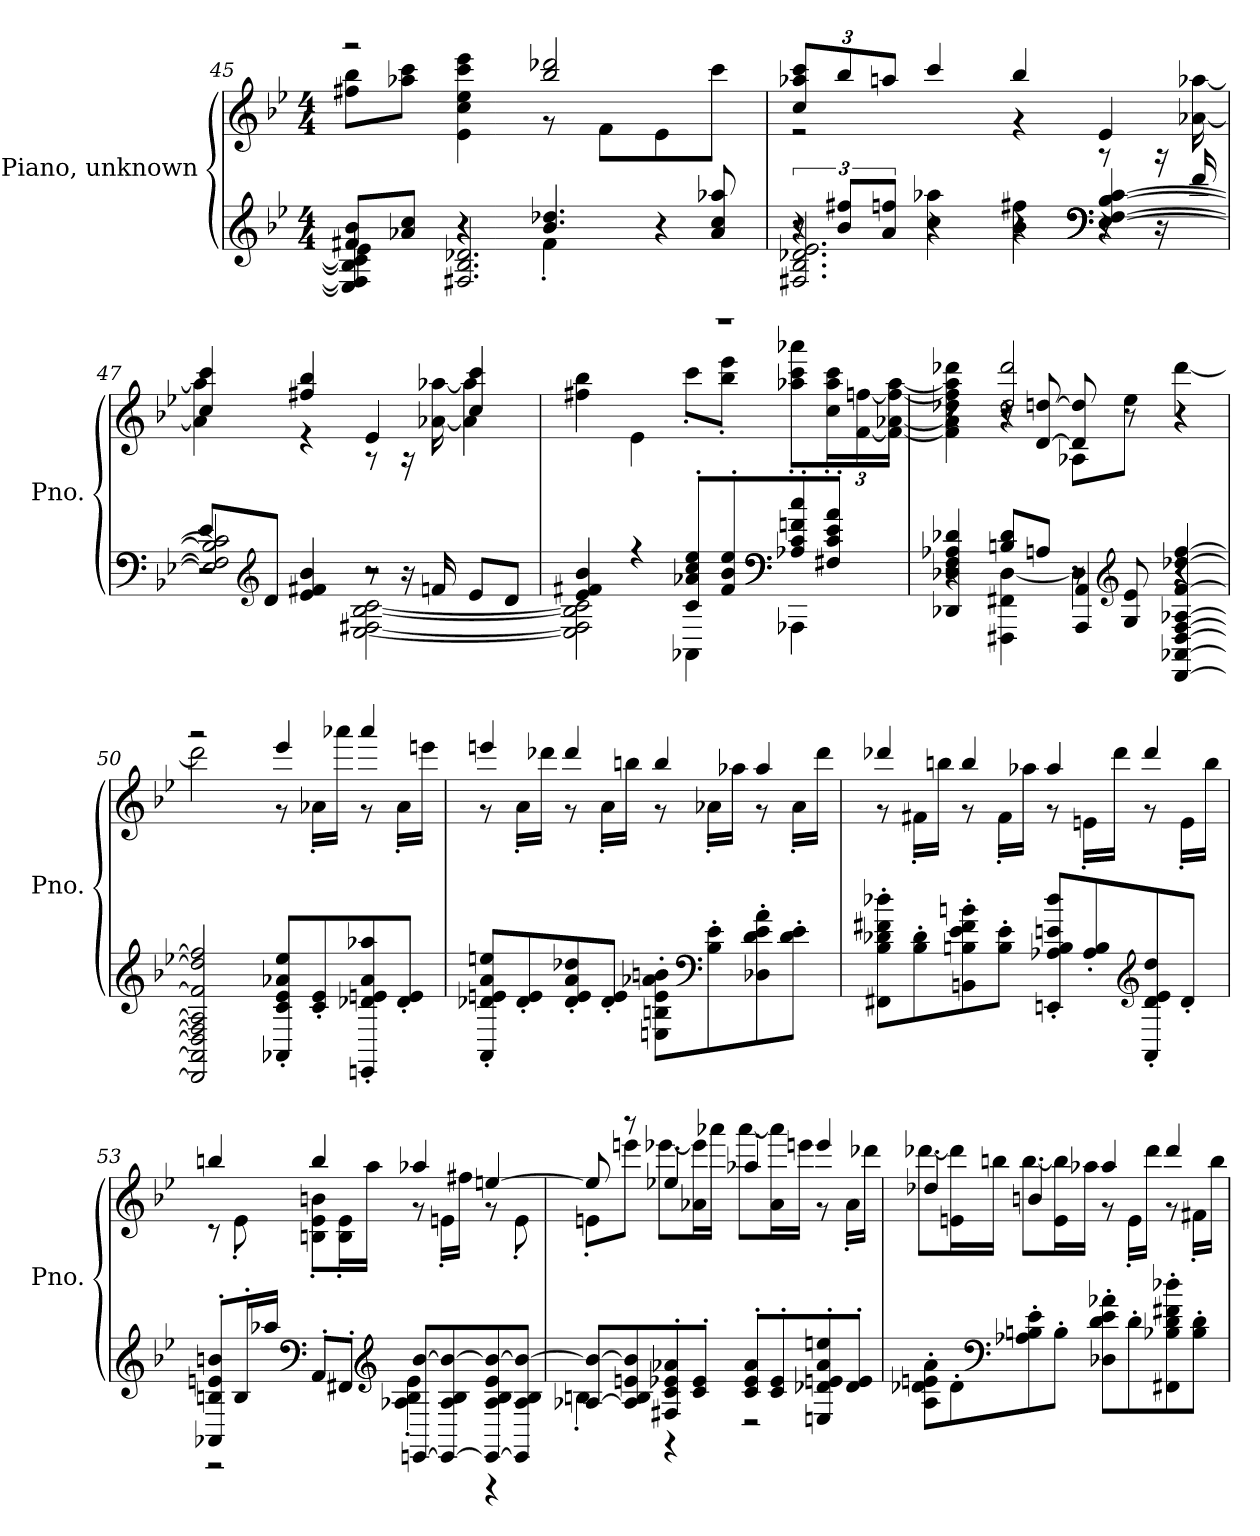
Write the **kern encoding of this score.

**kern	**kern
*part1	*part1
*staff2	*staff1
*I"Piano, unknown	*
*I'Pno.	*
*clefG2	*clefG2
*k[b-e-]	*k[b-e-]
*M4/4	*M4/4
=45	=45
*^	*^
*	*^	*	*
8f#X/ 8b-/L	4e-\	4E-/] 4F#/] 4B-/] 4c/]	2r	8ff#X\ 8bb-\L
8a-X/ 8cc/J	.	.	.	8aa-X\ 8ccc\J
4r	4r	2.F#X/ 2.B-/ 2.d-X/	.	4e-\ 4cc\ 4ee-\ 4ccc\ 4eee-\
4.b-/ 4.dd-X/	4f#'\	.	2bb-/ 2ddd-X/	8r
.	.	.	.	8f\L
.	4r	.	.	8e-\
8a-/ 8cc/ 8aa-X/	.	.	.	8ccc\J
!!LO:LB:g=z	!!
=46	=46	=46	=46	=46
*	*	*	*Xbrackettup	*
12r	4r	2.F#X/ 2.B-/ 2.d-X/ 2.e-/	12cc/ 12aa-X/ 12ccc/L	2r
12b-/ 12ff#X/L	.	.	12bb-/	.
12a/ 12ffn/J	.	.	12aan/J	.
4r	4cc\ 4aa-X\	.	4ccc/	.
4r	4b-\ 4ff#X\	.	4bb-/	4r
*clefF4	*	*	*	*
8r	4r	[4E-/ [4F#/ [4B-/ [4c/	4e-/	8r
16r	.	.	.	16r
16f/	.	.	.	[16a-X\ [16aa-X\
=47	=47	=47	=47	=47
8e-/L	2r	2E-/] 2F#/] 2B-/] 2c/]	4cc/ 4ccc/	4a-\] 4aa-\]
*clefG2	*	*	*	*
8d/J	.	.	.	.
4e-/ 4f#X/ 4b-/	.	.	4ff#X/ 4bb-/	4r
8r	[2E-\ [2F#X\ [2B-\ [2c\	2r	4e-/	8r
16r	.	.	.	16r
16fn/	.	.	.	[16a-X\ [16aa-X\
8e-/L	.	.	4cc/ 4ccc/	4a-\] 4aa-\]
8d/J	.	.	.	.
*	*v	*v	*	*
!!LO:LB:g=z	!!
=48	=48	=48	=48
4e-/ 4f#X/ 4b-/	2E-\] 2F#\] 2B-\] 2c\]	1r	4ff#X\ 4bb-\
4r	.	.	4e-\
8c/' 8a-X/' 8cc/' 8ee-/'L	4AA-X\	.	8ccc'\L
8f#/' 8b-/' 8ee-/'	.	.	8bb-\' 8eee-\'J
*clefF4	*	*	*
8A-X/' 8c/' 8fn/' 8cc/'	4AAA-X\	.	8aa-X\' 8ccc\' 8aaa-X\'L
8F#X/' 8c/' 8e-/' 8a-/'J	.	.	24cc\' 24aa-\' 24ccc\'L
.	.	.	[24f\ [24ffn\
.	.	.	24f\_ [24a-X\ 24ff\_ [24aa-\JJ
=49	=49	=49	=49
*	*^	*	*^
4DD-X/ 4D-X/ 4F/ 4A-X/ 4d-X/	4r	2r	4r	4f\] 4a-\] 4dd-X\ 4ff\] 4aa-\] 4ddd-X\	4r
8Bn/ 8d-/L	4FFF#X\ 4FF#X\ [4D-\	.	2dd-/ 2ddd-/	4r	8r
8An/J	.	.	.	.	[8d/ [8ddn/
8r	4D-\]	4AAA/ 4AA/	.	8A-X\L	8d/] 8dd/]
*clefG2	*	*	*	*	*
8G/ 8e-/	.	.	.	8ee-\J	8r
[4DD-/ [4AA-X/ [4D-/ [4F/ [4A-X/ [4f/ [4dd-X/ [4ff/	4r	4r	4r	[4ddd-\	4r
*v	*v	*v	*	*	*
*	*	*v	*v
=50	=50	=50
2DD-/] 2AA-/] 2D-/] 2F/] 2A-/] 2f/] 2dd-/] 2ff/]	2r	2ddd-\]
8AA-X/' 8c/' 8e-/' 8a-X/' 8ee-/'L	4eee-/	8r
8c/' 8e-/'	.	16a-X'\LL
.	.	16aaa-X\JJ
8EEn/' 8d-X/' 8en/' 8a-/' 8aa-X/'	4aaa-/	8r
8d-/' 8e/'J	.	16a-'\LL
.	.	16eeen\JJ
!!LO:LB:g=z	!!
=51	=51	=51
8AA/' 8d-X/' 8en/' 8a/' 8een/'L	4eeen/	8r
8d-/' 8e/'	.	16a'\LL
.	.	16ddd-X\JJ
8d-/' 8e/' 8a/' 8dd-X/'	4ddd-/	8r
8d-/' 8e/'J	.	16a'\LL
.	.	16bbn\JJ
8En\' 8Bn\' 8e\' 8a-X\' 8bn\'L	4bb/	8r
*clefF4	*	*
8B\' 8e\'	.	16a-X'\LL
.	.	16aa-X\JJ
8D-X\' 8d-\' 8e\' 8a-\'	4aa-/	8r
8d-\' 8e\'J	.	16a-'\LL
.	.	16ddd-\JJ
=52	=52	=52
8FF#X\' 8B-\' 8d-X\' 8f#X\' 8dd-X\'L	4ddd-X/	8r
8B-\' 8d-\'	.	16f#X'\LL
.	.	16bbn\JJ
8BBn\' 8Bn\' 8e-\' 8f#\' 8bn\'	4bb/	8r
8B\' 8e-\'J	.	16f#'\LL
.	.	16aa-X\JJ
8EEn/' 8A-X/' 8B/' 8en/' 8dd-/'L	4aa-/	8r
8A-/' 8B/'	.	16en'\LL
.	.	16ddd-\JJ
*clefG2	*	*
8AA/' 8d-/' 8e/' 8dd-/'	4ddd-/	8r
8d-'/J	.	16e'\LL
.	.	16bb\JJ
!!LO:LB:g=z	!!
=53	=53	=53
*^	*	*
8AA-X/' 8Bn/' 8en/' 8bn/'L	2r	4bbn/	8r
16B'/L	.	.	8e-'\
16aa-X/JJ	.	.	.
*clefF4	*	*	*
8AA-'/L	.	4bb/	8Bn\' 8e-\' 8bn\'L
8FF#X'/J	.	.	16B\' 16e-\'L
.	.	.	16aa\JJ
*clefG2	*	*	*
[8EEn/ [8b/L	4A-X\' 4B\' 4e\'	4aa-X/	8r
8EE/_ 8A-/ 8B/ 8b/_	.	.	16en'\LL
.	.	.	16ff#X\JJ
8EE/_ 8A-/ 8B/ 8e/ 8b/_	4r	[4een/	8r
8EE/] 8A-/ 8B/ 8b/_J	.	.	8e'\
=54	=54	=54	=54
[8A-X/ 8b/_L	4Bn'\	8ee/]	8en'\L
8A-/] 8B/ 8en/ 8b/]	.	8r	8eeen\J
8F#X/' 8c/' 8e-X/' 8a-X/'	4r	4ee-X'/	[8eee-X\L
8c/' 8e-/'J	.	.	16a-X\ 16eee-\]L
.	.	.	16aaa-X\JJ
8c/' 8e-/' 8a-/'L	2r	4aa-X'/	[8aaa-\L
8c/' 8e-/'	.	.	16a-\ 16aaa-\]L
.	.	.	16eeen\JJ
8En/' 8d-X/' 8en/' 8a-/' 8een/'	.	4eee/	8r
8d-/' 8e/'J	.	.	16a-'\LL
.	.	.	16ddd-X\JJ
*v	*v	*	*
!!LO:PB:g=z	!!
=55	=55	=55
8A\' 8d-X\' 8en\' 8a\'L	4dd-X'/	[8ddd-X\L
8d-'\	.	16en\ 16ddd-\]L
.	.	16bbn\JJ
*clefF4	*	*
8A-X\' 8Bn\' 8e\'	4bn'/	[8bb\L
8B'\J	.	16e\ 16bb\]L
.	.	16aa-X\JJ
8D-X\' 8d-\' 8e\' 8a-X\'L	4aa-/	8r
8d-'\	.	16e'\LL
.	.	16ddd-\JJ
8FF#X\' 8B-X\' 8d-\' 8f#X\' 8dd-X\'	4ddd-/	8r
8B-\' 8d-\'J	.	16f#X'\LL
.	.	16bb\JJ
*	*v	*v
=	=
*-	*-
